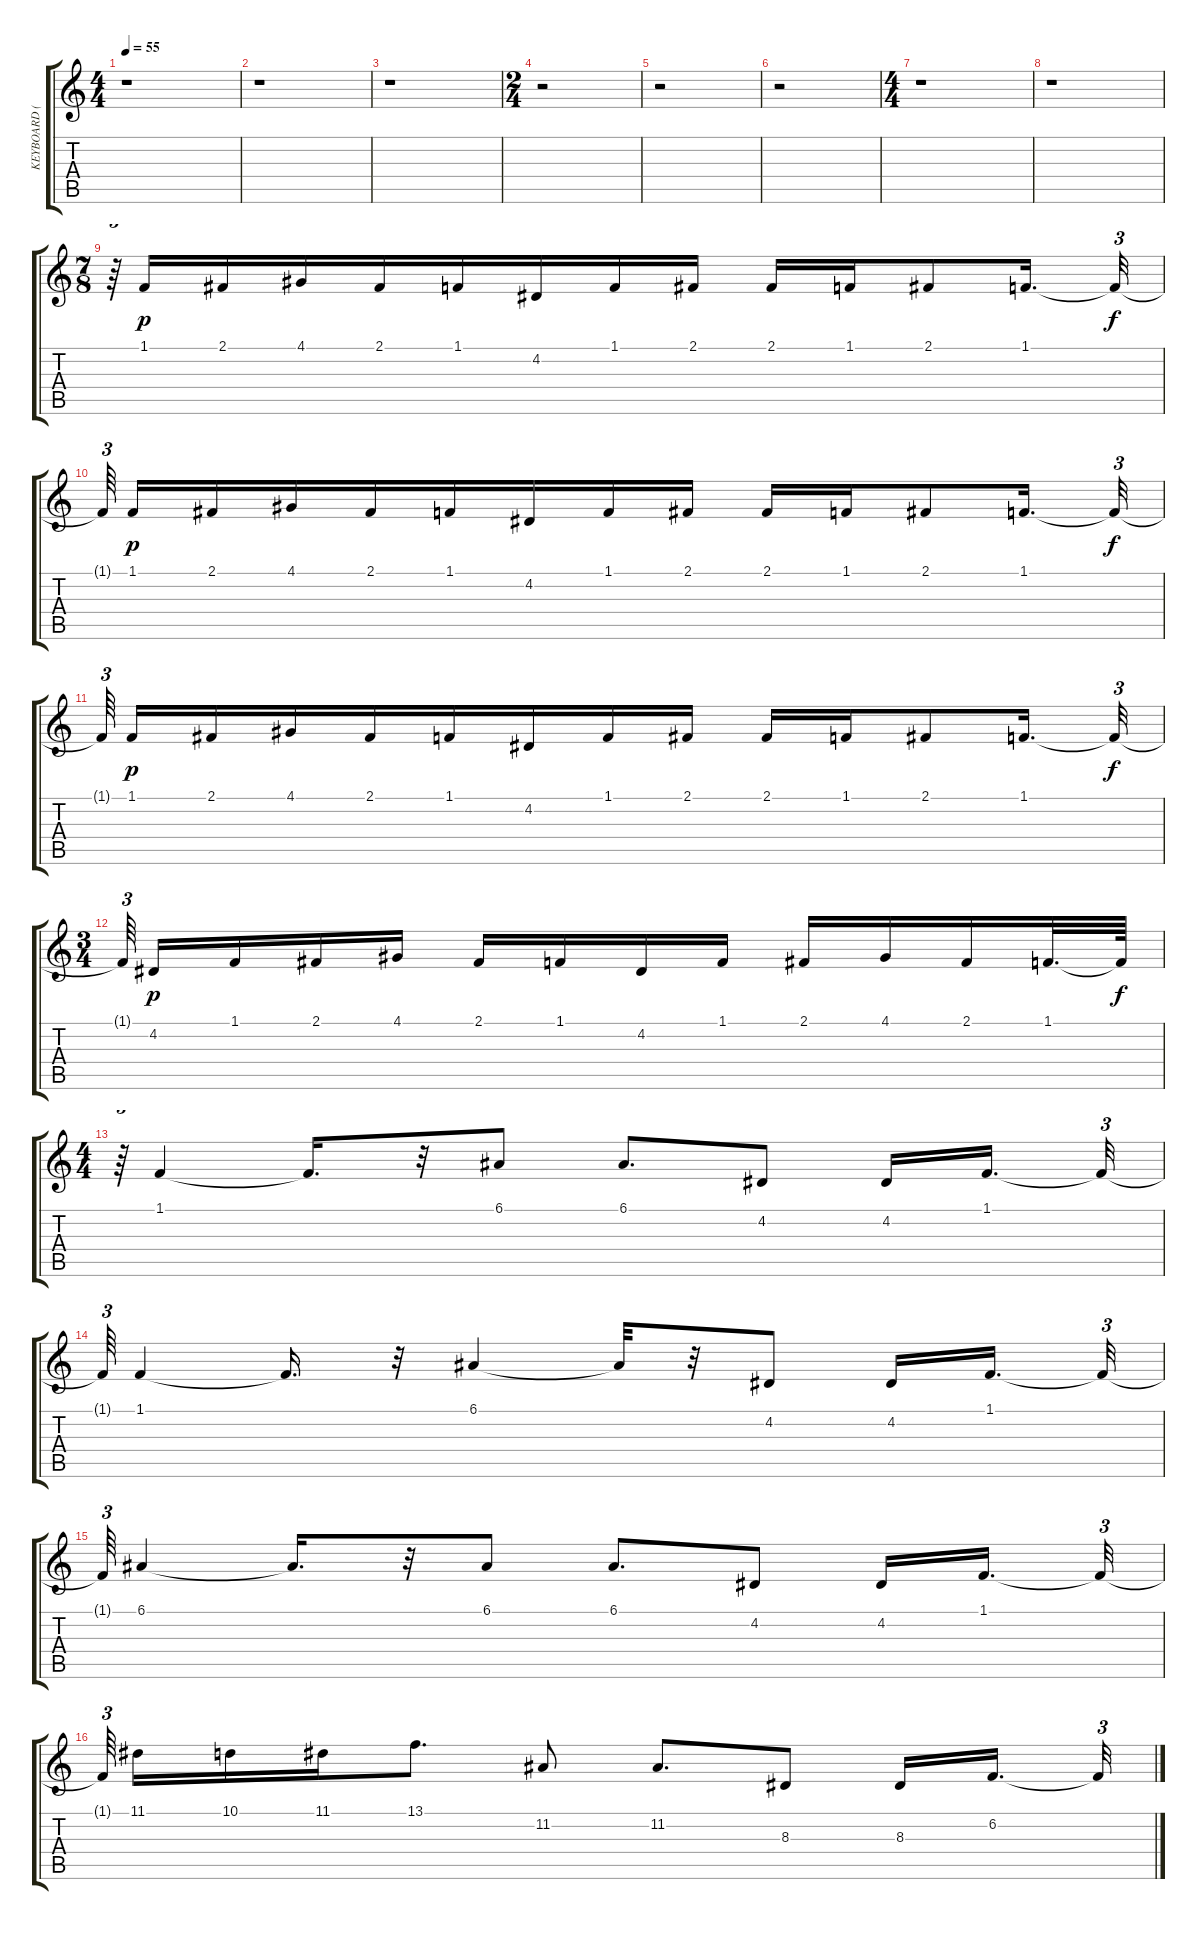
\track ("KEYBOARD (SYNTH  " "KEYBOARD (") {instrument lead2sawtooth}
\staff {score tabs}
\tuning (E4 B3 G3 D3 A2 E2) {hide}
\ts (4 4)
\tempo 55
\clef g2
\ks c
r.1{dy f} |
r.1 |
r.1 |
\ts (2 4)
r.2 |
r.2 |
r.2 |
\ts (4 4)
r.1 |
r.1 |
\ts (7 8)
r.64{tu (3 2)} 1.1.16{dy p volume 16 balance 5 instrument fx8scifi} 2.1.16 4.1.16 2.1.16 1.1.16 4.2.16 1.1.16 2.1.16 2.1.16 1.1.16 2.1.8 1.1.16{d} 1.1{t}.32{tu (3 2) dy f} |
1.1{t}.64{tu (3 2) beam splitsecondary} 1.1.16{dy p} 2.1.16 4.1.16 2.1.16 1.1.16 4.2.16 1.1.16 2.1.16 2.1.16 1.1.16 2.1.8 1.1.16{d} 1.1{t}.32{tu (3 2) dy f} |
1.1{t}.64{tu (3 2) beam splitsecondary} 1.1.16{dy p} 2.1.16 4.1.16 2.1.16 1.1.16 4.2.16 1.1.16 2.1.16 2.1.16 1.1.16 2.1.8 1.1.16{d} 1.1{t}.32{tu (3 2) dy f} |
\ts (3 4)
1.1{t}.64{tu (3 2) beam splitsecondary} 4.2.16{dy p} 1.1.16 2.1.16 4.1.16 2.1.16 1.1.16 4.2.16 1.1.16 2.1.16 4.1.16 2.1.16 1.1.32{d} 1.1{t}.64{dy f} |
\ts (4 4)
r.64{tu (3 2)} 1.1.4 1.1{t}.16{d} r.32 6.1.8 6.1.8{d} 4.2.8 4.2.16 1.1.16{d beam splitsecondary} 1.1{t}.32{tu (3 2)} |
1.1{t}.64{tu (3 2)} 1.1.4 1.1{t}.16{d} r.32 6.1.4 6.1{t}.32 r.32 4.2.8 4.2.16 1.1.16{d beam splitsecondary} 1.1{t}.32{tu (3 2)} |
1.1{t}.64{tu (3 2)} 6.1.4 6.1{t}.16{d} r.32 6.1.8 6.1.8{d} 4.2.8 4.2.16 1.1.16{d beam splitsecondary} 1.1{t}.32{tu (3 2)} |
1.1{t}.64{tu (3 2) beam splitsecondary} 11.1.16 10.1.16 11.1.16 13.1.8{d} 11.2.8 11.2.8{d} 8.3.8 8.3.16 6.2.16{d beam splitsecondary} 6.2{t}.32{tu (3 2)}
